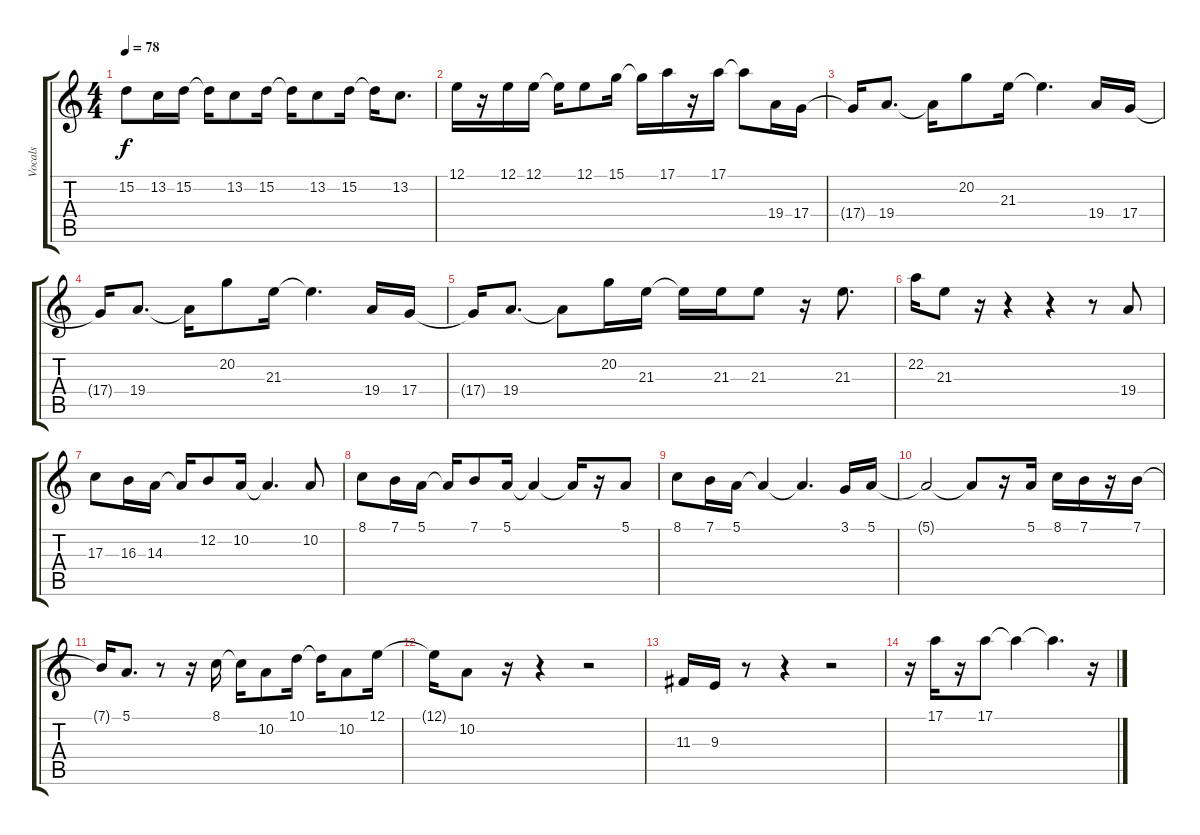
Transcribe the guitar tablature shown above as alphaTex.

\track ("Vocals" "Vocals") {instrument altosax}
\staff {score tabs}
\tuning (E4 B3 G3 D3 A2 E2) {hide}
\ts (4 4)
\tempo 78
\clef g2
\ks c
15.2.8{dy f} 13.2.16 15.2.16 15.2{t}.16 13.2.8 15.2.16 15.2{t}.16 13.2.8 15.2.16 15.2{t}.16 13.2.8{d} |
12.1.16 r.16 12.1.16 12.1.16 12.1{t}.16 12.1.8 15.1.16 15.1{t}.16 17.1.16 r.16 17.1.16 17.1{t}.8 19.4.16 17.4.16 |
17.4{t}.16 19.4.8{d} 19.4{t}.16 20.2.8 21.3.16 21.3{t}.4{d} 19.4.16 17.4.16 |
17.4{t}.16 19.4.8{d} 19.4{t}.16 20.2.8 21.3.16 21.3{t}.4{d} 19.4.16 17.4.16 |
17.4{t}.16 19.4.8{d} 19.4{t}.8 20.2.16 21.3.16 21.3{t}.16 21.3.16 21.3.8 r.16 21.3.8{d} |
22.2.16 21.3.8 r.16 r.4 r.4 r.8 19.4.8 |
17.3.8 16.3.16 14.3.16 14.3{t}.16 12.2.8 10.2.16 10.2{t}.4{d} 10.2.8 |
8.1.8 7.1.16 5.1.16 5.1{t}.16 7.1.8 5.1.16 5.1{t}.4 5.1{t}.16 r.16 5.1.8 |
8.1.8 7.1.16 5.1.16 5.1{t}.4 5.1{t}.4{d} 3.1.16 5.1.16 |
5.1{t}.2 5.1{t}.8 r.16 5.1.16 8.1.16 7.1.16 r.16 7.1.16 |
7.1{t}.16 5.1.8{d} r.8 r.16 8.1.16 8.1{t}.16 10.2.8 10.1.16 10.1{t}.16 10.2.8 12.1.16 |
12.1{t}.16 10.2.8 r.16 r.4 r.2 |
11.3.16 9.3.16 r.8 r.4 r.2 |
r.16 17.1.16 r.16 17.1.8 17.1{t}.4 17.1{t}.4{d} r.16
